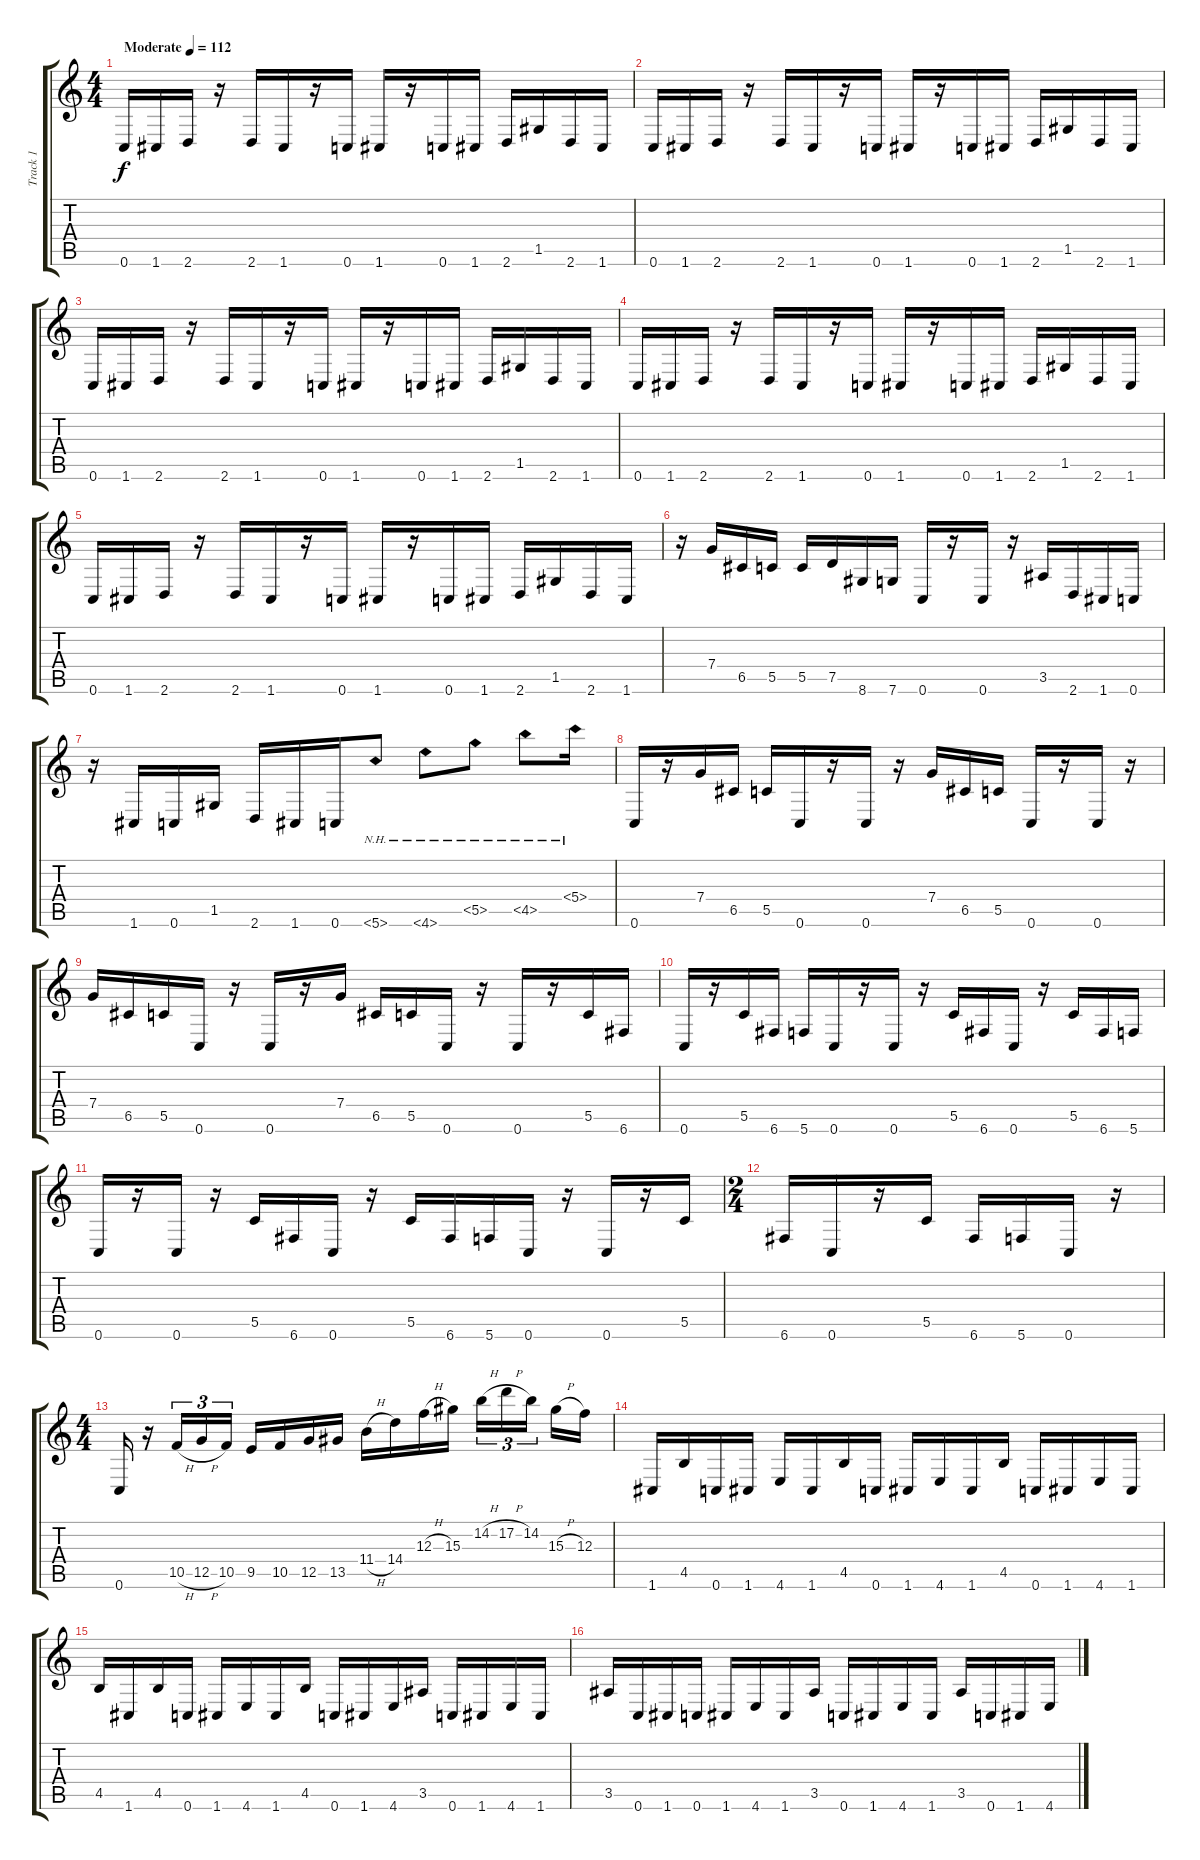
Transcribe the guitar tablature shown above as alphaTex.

\track ("Track 1" "Track 1") {instrument distortionguitar}
\staff {score tabs}
\tuning (D4 A3 F3 C3 G2 C2) {hide}
\ts (4 4)
\tempo (112 "Moderate")
\clef g2
\ks c
0.6.16{dy f instrument distortionguitar} 1.6.16 2.6.16 r.16 2.6.16 1.6.16 r.16 0.6.16 1.6.16 r.16 0.6.16 1.6.16 2.6.16 1.5.16 2.6.16 1.6.16 |
0.6.16 1.6.16 2.6.16 r.16 2.6.16 1.6.16 r.16 0.6.16 1.6.16 r.16 0.6.16 1.6.16 2.6.16 1.5.16 2.6.16 1.6.16 |
0.6.16 1.6.16 2.6.16 r.16 2.6.16 1.6.16 r.16 0.6.16 1.6.16 r.16 0.6.16 1.6.16 2.6.16 1.5.16 2.6.16 1.6.16 |
0.6.16 1.6.16 2.6.16 r.16 2.6.16 1.6.16 r.16 0.6.16 1.6.16 r.16 0.6.16 1.6.16 2.6.16 1.5.16 2.6.16 1.6.16 |
0.6.16 1.6.16 2.6.16 r.16 2.6.16 1.6.16 r.16 0.6.16 1.6.16 r.16 0.6.16 1.6.16 2.6.16 1.5.16 2.6.16 1.6.16 |
r.16 7.4.16 6.5.16 5.5.16 5.5.16 7.5.16 8.6.16 7.6.16 0.6.16 r.16 0.6.16 r.16 3.5.16 2.6.16 1.6.16 0.6.16 |
r.16 1.6.16 0.6.16 1.5.16 2.6.16 1.6.16 0.6.16 5.6{nh}.8 4.6{nh}.8 5.5{nh}.8 4.5{nh}.8 5.4{nh}.16 |
0.6.16 r.16 7.4.16 6.5.16 5.5.16 0.6.16 r.16 0.6.16 r.16 7.4.16 6.5.16 5.5.16 0.6.16 r.16 0.6.16 r.16 |
7.4.16 6.5.16 5.5.16 0.6.16 r.16 0.6.16 r.16 7.4.16 6.5.16 5.5.16 0.6.16 r.16 0.6.16 r.16 5.5.16 6.6.16 |
0.6.16 r.16 5.5.16 6.6.16 5.6.16 0.6.16 r.16 0.6.16 r.16 5.5.16 6.6.16 0.6.16 r.16 5.5.16 6.6.16 5.6.16 |
0.6.16 r.16 0.6.16 r.16 5.5.16 6.6.16 0.6.16 r.16 5.5.16 6.6.16 5.6.16 0.6.16 r.16 0.6.16 r.16 5.5.16 |
\ts (2 4)
6.6.16 0.6.16 r.16 5.5.16 6.6.16 5.6.16 0.6.16 r.16 |
\ts (4 4)
0.6.16 r.16 10.5{h}.16{tu (3 2)} 12.5{h}.16{tu (3 2)} 10.5.16{tu (3 2)} 9.5.16 10.5.16 12.5.16 13.5.16 11.4{h}.16 14.4.16 12.3{h}.16 15.3.16 14.2{h}.16{tu (3 2)} 17.2{h}.16{tu (3 2)} 14.2.16{tu (3 2) beam splitsecondary} 15.3{h}.16 12.3.16 |
1.6.16 4.5.16 0.6.16 1.6.16 4.6.16 1.6.16 4.5.16 0.6.16 1.6.16 4.6.16 1.6.16 4.5.16 0.6.16 1.6.16 4.6.16 1.6.16 |
4.5.16 1.6.16 4.5.16 0.6.16 1.6.16 4.6.16 1.6.16 4.5.16 0.6.16 1.6.16 4.6.16 3.5.16 0.6.16 1.6.16 4.6.16 1.6.16 |
3.5.16 0.6.16 1.6.16 0.6.16 1.6.16 4.6.16 1.6.16 3.5.16 0.6.16 1.6.16 4.6.16 1.6.16 3.5.16 0.6.16 1.6.16 4.6.16
